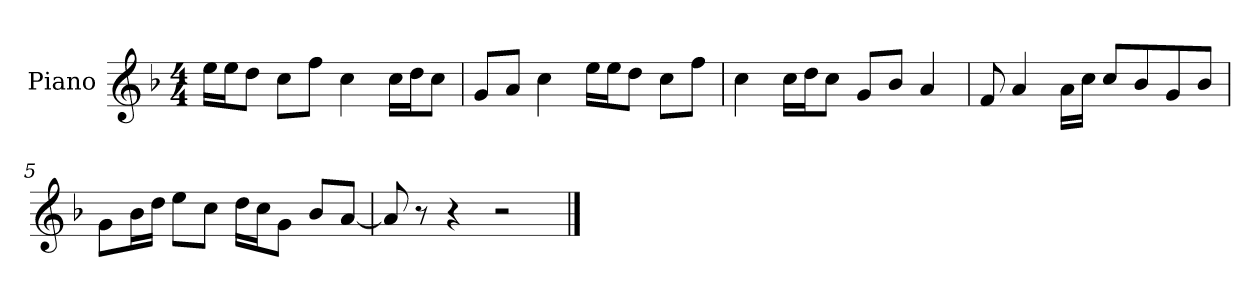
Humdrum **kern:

**kern
*part1
*staff1
*I"Piano
*I'P-no
*clefG2
*k[b-]
*M4/4
*MM90
=1
16ee\LL
16ee\J
8dd\J
8cc\L
8ff\J
4cc\
16cc\LL
16dd\J
8cc\J
=2
8g/L
8a/J
4cc\
16ee\LL
16ee\J
8dd\J
8cc\L
8ff\J
=3
4cc\
16cc\LL
16dd\J
8cc\J
8g/L
8b-/J
4a/
=4
8f/
4a/
16a\LL
16cc\JJ
8cc/L
8b-/
8g/
8b-/J
!!LO:LB:g=z
=5
8g\L
16b-\L
16dd\JJ
8ee\L
8cc\J
16dd\LL
16cc\J
8g\J
8b-/L
[8a/J
=6
8a/]
8r
4r
2r
==
*-
